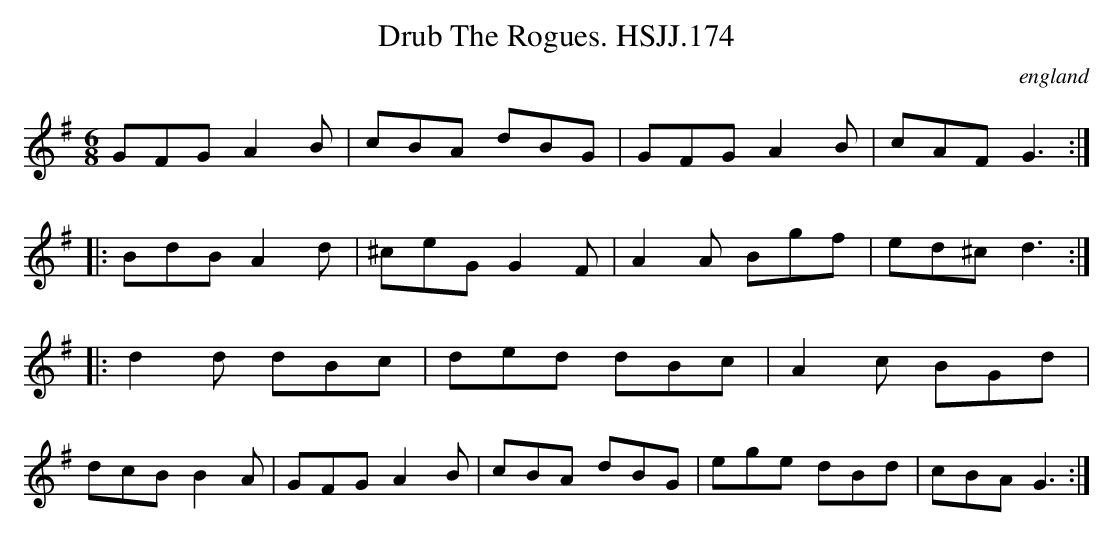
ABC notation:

X:1
T:Drub The Rogues. HSJJ.174
O:england
M:6/8
L:1/8
K:G
GFGA2B|cBA dBG|GFGA2B|cAFG3:|
|:BdBA2d|^ceGG2F|A2A Bgf|ed^cd3:|
|:d2d dBc|ded dBc|A2c BGd|
dcBB2A|GFGA2B|cBA dBG|ege dBd|cBAG3:|]
